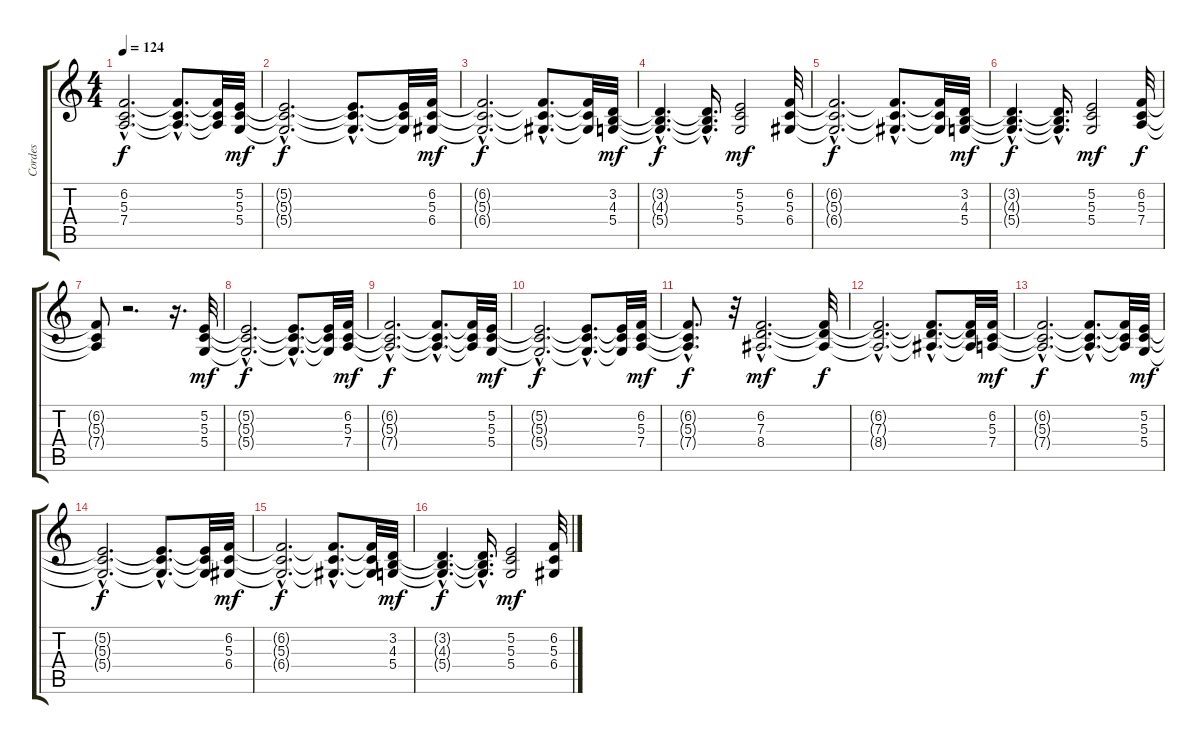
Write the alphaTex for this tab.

\track ("Cordes" "Cordes") {instrument synthstrings1}
\staff {score tabs}
\tuning (E4 B3 G3 D3 A2 E2) {hide}
\ts (4 4)
\tempo 124
\clef g2
\ks c
(6.2{hac t} 5.3{hac t} 7.4{hac t}).2{d dy f} (6.2{hac t} 5.3{hac t} 7.4{hac t}).8{d} (6.2{t} 5.3{t} 7.4{t}).32 (5.2 5.3 5.4).32{dy mf} |
(5.2{hac t} 5.3{hac t} 5.4{hac t}).2{d dy f} (5.2{hac t} 5.3{hac t} 5.4{hac t}).8{d} (5.2{t} 5.3{t} 5.4{t}).32 (6.2 5.3 6.4).32{dy mf} |
(6.2{hac t} 5.3{hac t} 6.4{hac t}).2{d dy f} (6.2{hac t} 5.3{hac t} 6.4{hac t}).8{d} (6.2{t} 5.3{t} 6.4{t}).32 (3.2 4.3 5.4).32{dy mf} |
(3.2{hac t} 4.3{hac t} 5.4{hac t}).4{d dy f} (3.2{hac t} 4.3{hac t} 5.4{hac t}).16{d} (5.2 5.3 5.4).2{dy mf} (6.2 5.3 6.4).32 |
(6.2{hac t} 5.3{hac t} 6.4{hac t}).2{d dy f} (6.2{hac t} 5.3{hac t} 6.4{hac t}).8{d} (6.2{t} 5.3{t} 6.4{t}).32 (3.2 4.3 5.4).32{dy mf} |
(3.2{hac t} 4.3{hac t} 5.4{hac t}).4{d dy f} (3.2{hac t} 4.3{hac t} 5.4{hac t}).16{d} (5.2 5.3 5.4).2{dy mf} (6.2 5.3 7.4).32{dy f} |
(6.2{t} 5.3{t} 7.4{t}).8 r.2{d} r.16{d} (5.2 5.3 5.4).32{dy mf} |
(5.2{hac t} 5.3{hac t} 5.4{hac t}).2{d dy f} (5.2{hac t} 5.3{hac t} 5.4{hac t}).8{d} (5.2{t} 5.3{t} 5.4{t}).32 (6.2 5.3 7.4).32{dy mf} |
(6.2{hac t} 5.3{hac t} 7.4{hac t}).2{d dy f} (6.2{hac t} 5.3{hac t} 7.4{hac t}).8{d} (6.2{t} 5.3{t} 7.4{t}).32 (5.2 5.3 5.4).32{dy mf} |
(5.2{hac t} 5.3{hac t} 5.4{hac t}).2{d dy f} (5.2{hac t} 5.3{hac t} 5.4{hac t}).8{d} (5.2{t} 5.3{t} 5.4{t}).32 (6.2 5.3 7.4).32{dy mf} |
(6.2{hac t} 5.3{hac t} 7.4{hac t}).8{d dy f} r.32 (6.2{hac} 7.3{hac} 8.4{hac}).2{d dy mf} (6.2{t} 7.3{t} 8.4{t}).32{dy f} |
(6.2{hac t} 7.3{hac t} 8.4{hac t}).2{d} (6.2{hac t} 7.3{hac t} 8.4{hac t}).8{d} (6.2{t} 7.3{t} 8.4{t}).32 (6.2 5.3 7.4).32{dy mf} |
(6.2{hac t} 5.3{hac t} 7.4{hac t}).2{d dy f} (6.2{hac t} 5.3{hac t} 7.4{hac t}).8{d} (6.2{t} 5.3{t} 7.4{t}).32 (5.2 5.3 5.4).32{dy mf} |
(5.2{hac t} 5.3{hac t} 5.4{hac t}).2{d dy f} (5.2{hac t} 5.3{hac t} 5.4{hac t}).8{d} (5.2{t} 5.3{t} 5.4{t}).32 (6.2 5.3 6.4).32{dy mf} |
(6.2{hac t} 5.3{hac t} 6.4{hac t}).2{d dy f} (6.2{hac t} 5.3{hac t} 6.4{hac t}).8{d} (6.2{t} 5.3{t} 6.4{t}).32 (3.2 4.3 5.4).32{dy mf} |
(3.2{hac t} 4.3{hac t} 5.4{hac t}).4{d dy f} (3.2{hac t} 4.3{hac t} 5.4{hac t}).16{d} (5.2 5.3 5.4).2{dy mf} (6.2 5.3 6.4).32
